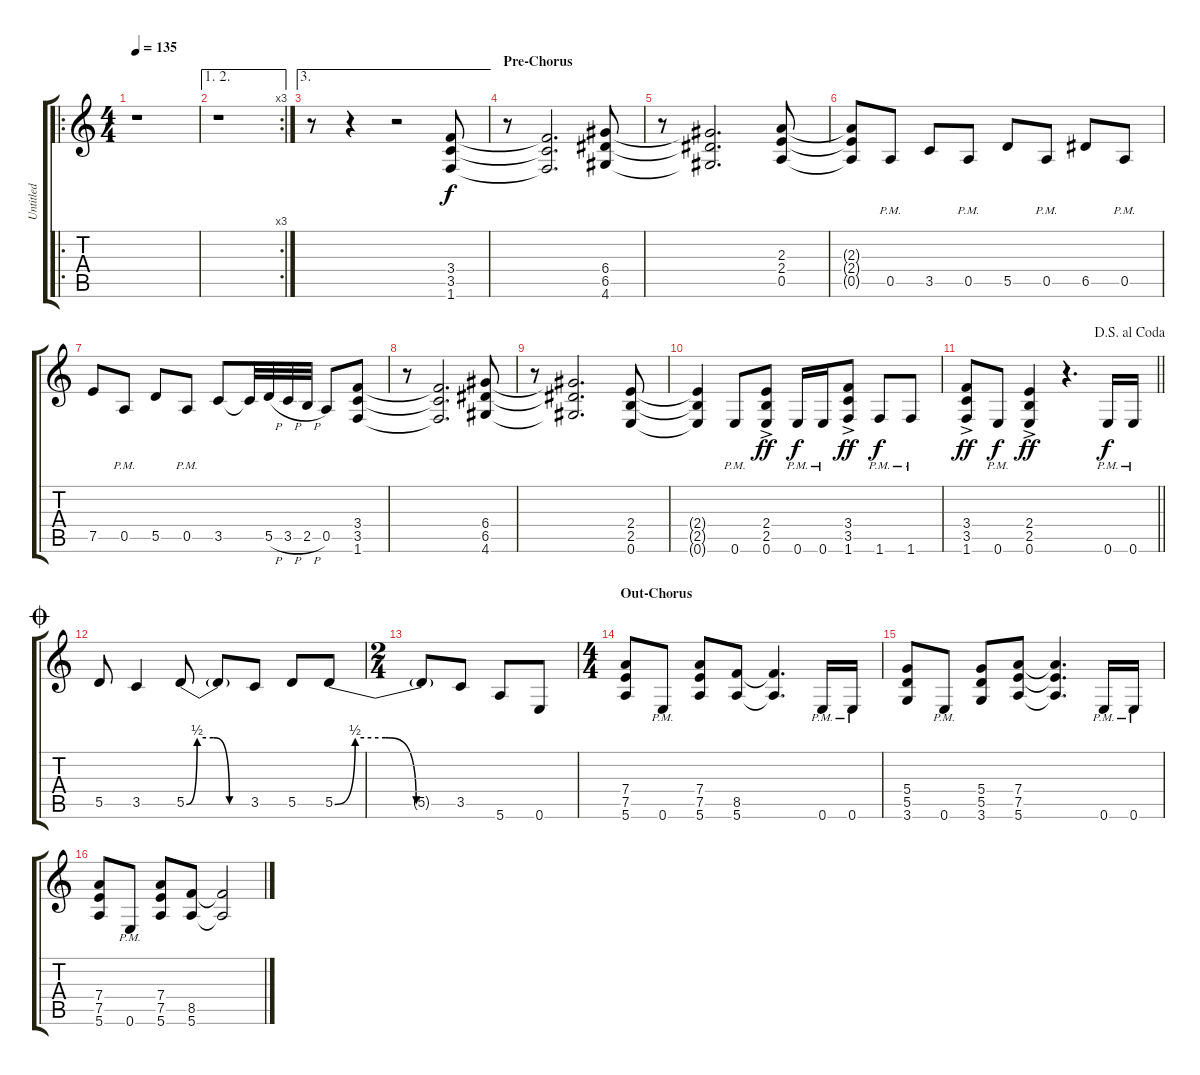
\track ("Untitled" "Untitled") {instrument distortionguitar}
\staff {score tabs}
\tuning (E4 B3 G3 D3 A2 E2) {hide}
\ro
\ts (4 4)
\tempo 135
\clef g2
\ks c
r.1{dy f} |
\ae (1 2)
\rc 3
r.1 |
\ae 3
r.8 r.4 r.2 (3.4 3.5 1.6).8 |
\section ("" "Pre-Chorus")
r.8 (3.4{t} 3.5{t} 1.6{t}).2{d} (6.4 6.5 4.6).8 |
r.8 (6.4{t} 6.5{t} 4.6{t}).2{d} (2.3 2.4 0.5).8 |
(2.3{t} 2.4{t} 0.5{t}).8 0.5{pm}.8 3.5.8 0.5{pm}.8 5.5.8 0.5{pm}.8 6.5.8 0.5{pm}.8 |
7.5.8 0.5{pm}.8 5.5.8 0.5{pm}.8 3.5.8 3.5{t}.32 5.5{h}.32 3.5{h}.32 2.5{h}.32 0.5.8 (3.4 3.5 1.6).8 |
r.8 (3.4{t} 3.5{t} 1.6{t}).2{d} (6.4 6.5 4.6).8 |
r.8 (6.4{t} 6.5{t} 4.6{t}).2{d} (2.4 2.5 0.6).8 |
(2.4{t} 2.5{t} 0.6{t}).4 0.6{pm}.8 (2.4{ac} 2.5{ac} 0.6{ac}).8{dy ff} 0.6{pm}.16{dy f} 0.6{pm}.16 (3.4{ac} 3.5{ac} 1.6{ac}).8{dy ff} 1.6{pm}.8{dy f} 1.6{pm}.8 |
\jump dalsegnoalcoda
\barLineRight lightlight
(3.4{ac} 3.5{ac} 1.6{ac}).8{dy ff} 0.6{pm}.8{dy f} (2.4{ac} 2.5{ac} 0.6{ac}).4{dy ff} r.4{d} 0.6{pm}.16{dy f} 0.6{pm}.16 |
\jump coda
5.5.8 3.5.4 5.5{be (custom 0 0 10 2 25 2 40 0 60 0)}.8 5.5{t}.8 3.5.8 5.5.8 5.5{be (custom 0 0 10 2 25 2 40 0 60 0)}.8 |
\ts (2 4)
5.5{t}.8 3.5.8 5.6.8 0.6.8 |
\ts (4 4)
\section ("" "Out-Chorus")
(7.4 7.5 5.6).8 0.6{pm}.8 (7.4 7.5 5.6).8 (8.5 5.6).8 (8.5{t} 5.6{t}).4{d} 0.6{pm}.16 0.6{pm}.16 |
(5.4 5.5 3.6).8 0.6{pm}.8 (5.4 5.5 3.6).8 (7.4 7.5 5.6).8 (7.4{t} 7.5{t} 5.6{t}).4{d} 0.6{pm}.16 0.6{pm}.16 |
(7.4 7.5 5.6).8 0.6{pm}.8 (7.4 7.5 5.6).8 (8.5 5.6).8 (8.5{t} 5.6{t}).2
